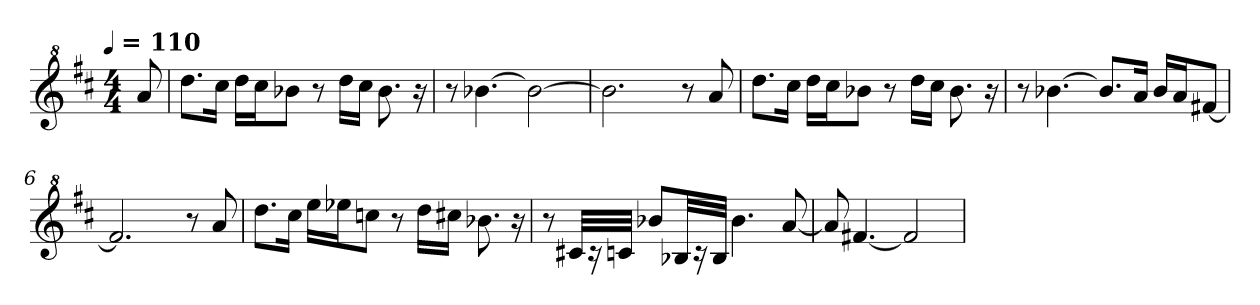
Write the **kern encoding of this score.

**kern
*part1
*staff1
*clefG^2
*k[f#c#]
*D:
!!LO:TX:omd:t=[quarter] = 110
*M4/4
*MM110
=
8aa
=1
8.dddL
16ccc#Jk
16dddLL
16ccc#J
8bb-XJ
8r
16dddLL
16ccc#JJ
8.bb-
16r
=2
8r
[4.bb-X
2bb-_
=3
2.bb-]
8r
8aa
=4
8.dddL
16ccc#Jk
16dddLL
16ccc#J
8bb-XJ
8r
16dddLL
16ccc#JJ
8.bb-
16r
=5
8r
[4.bb-X
8.bb-L]
16aaJk
16bb-LL
16aaJ
[8ff#XJ
=6
2.ff#]
8r
8aa
=7
8.dddL
16ccc#Jk
16eeeLL
16eee-XJ
8cccnJ
8r
16dddLL
16ccc#XJJ
8.bb-X
16r
=8
8r
32cc#XLLL
16r
32ccnJJJ
8bb-XL
32b-XLL
16r
32b-JJJ
4.bb-
[8aa
=9
8aa]
[4.ff#X
2ff#]
=
*-
